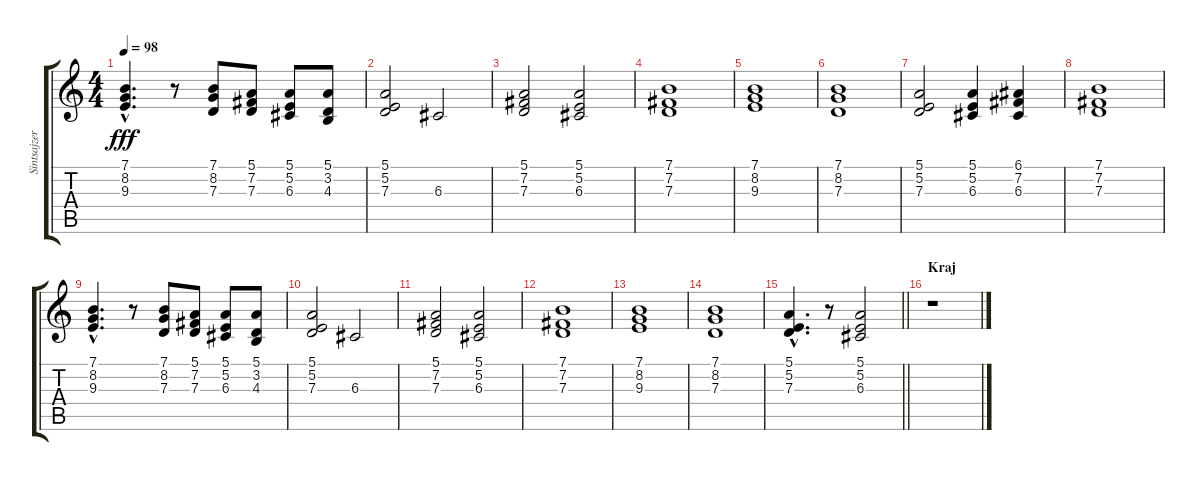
\track ("Sintsajzer" "Sintsajzer") {instrument synthstrings1}
\staff {score tabs}
\tuning (E4 B3 G3 D3 A2 E2) {hide}
\ts (4 4)
\tempo 98
\clef g2
\ks c
(7.1{hac} 8.2{hac} 9.3{hac}).4{d dy fff} r.8 (7.1 8.2 7.3).8 (5.1 7.2 7.3).8 (5.1 5.2 6.3).8 (5.1 3.2 4.3).8 |
(5.1 5.2 7.3).2 6.3.2 |
(5.1 7.2 7.3).2 (5.1 5.2 6.3).2 |
(7.1 7.2 7.3).1 |
(7.1 8.2 9.3).1 |
(7.1 8.2 7.3).1 |
(5.1 5.2 7.3).2 (5.1 5.2 6.3).4 (6.1 7.2 6.3).4 |
(7.1 7.2 7.3).1 |
(7.1{hac} 8.2{hac} 9.3{hac}).4{d} r.8 (7.1 8.2 7.3).8 (5.1 7.2 7.3).8 (5.1 5.2 6.3).8 (5.1 3.2 4.3).8 |
(5.1 5.2 7.3).2 6.3.2 |
(5.1 7.2 7.3).2 (5.1 5.2 6.3).2 |
(7.1 7.2 7.3).1 |
(7.1 8.2 9.3).1 |
(7.1 8.2 7.3).1 |
\barLineRight lightlight
(5.1{hac} 5.2{hac} 7.3{hac}).4{d} r.8 (5.1 5.2 6.3).2 |
\section ("" "Kraj")
r.1
